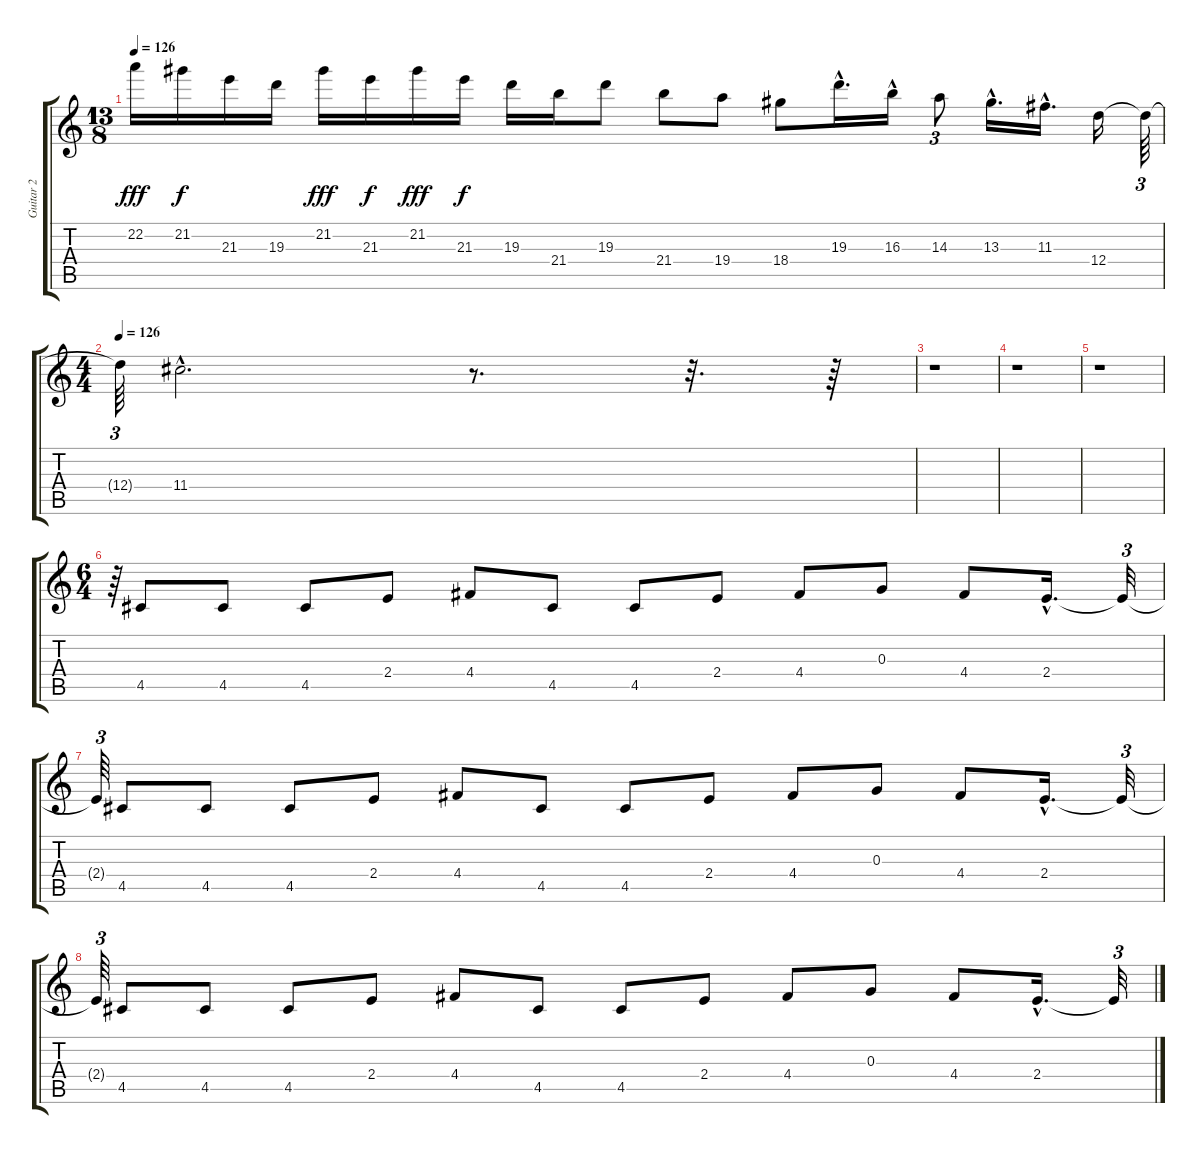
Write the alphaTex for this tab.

\track ("Guitar 2" "Guitar 2") {instrument electricguitarclean}
\staff {score tabs}
\tuning (E4 B3 G3 D3 A2 E2) {hide}
\ts (13 8)
\tempo 126
\clef g2
\ks c
22.2.16{dy fff} 21.2.16{dy f} 21.3.16 19.3.16 21.2.16{dy fff} 21.3.16{dy f} 21.2.16{dy fff} 21.3.16{dy f} 19.3.16 21.4.16 19.3.8 21.4.8 19.4.8 18.4.8 19.3{hac}.16{d} 16.3{hac}.16 14.3.8{tu (3 2)} 13.3{hac}.16{d} 11.3{hac}.16{d} 12.4.16 12.4{t}.64{tu (3 2)} |
\ts (4 4)
\tempo 126
12.4{t}.64{tu (3 2)} 11.4{hac}.2{d} r.8{d} r.32{d} r.64 |
r.1 |
r.1 |
r.1 |
\ts (6 4)
r.64{tu (3 2)} 4.5.8{balance 16 instrument electricguitarmuted} 4.5.8 4.5.8 2.4.8 4.4.8 4.5.8 4.5.8 2.4.8 4.4.8 0.3.8 4.4.8 2.4{hac}.16{d} 2.4{t}.32{tu (3 2)} |
2.4{t}.64{tu (3 2)} 4.5.8 4.5.8 4.5.8 2.4.8 4.4.8 4.5.8 4.5.8 2.4.8 4.4.8 0.3.8 4.4.8 2.4{hac}.16{d} 2.4{t}.32{tu (3 2)} |
2.4{t}.64{tu (3 2)} 4.5.8 4.5.8 4.5.8 2.4.8 4.4.8 4.5.8 4.5.8 2.4.8 4.4.8 0.3.8 4.4.8 2.4{hac}.16{d} 2.4{t}.32{tu (3 2)}
